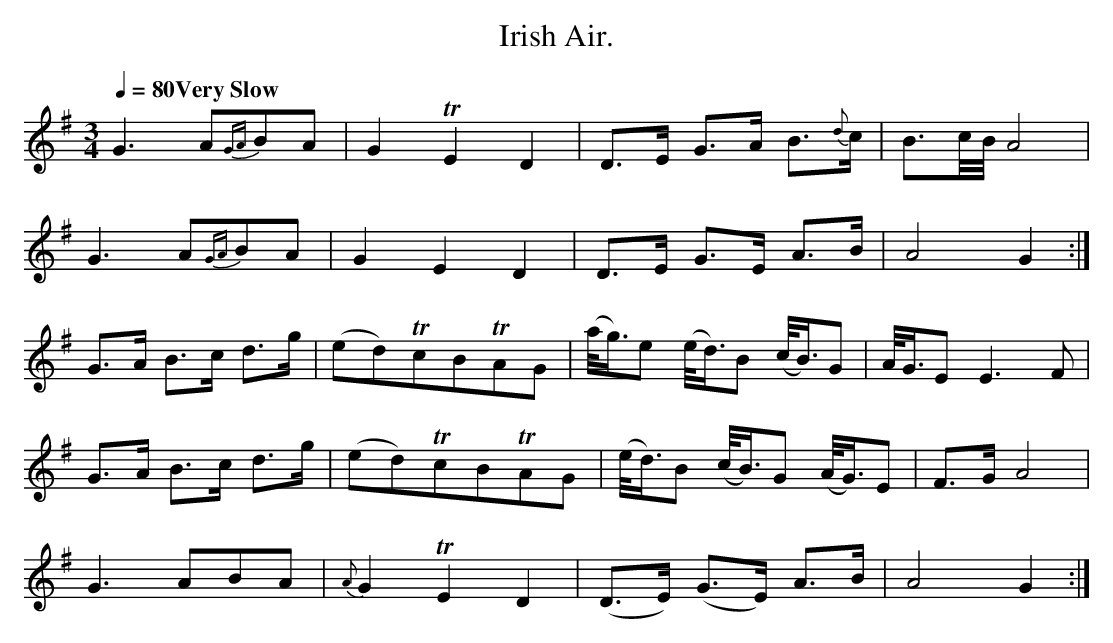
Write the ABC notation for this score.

X:1
T:Irish Air.
M:3/4
L:1/8
Q:1/4=80 "Very Slow"
K:G
G3    A{GA}BA |   G2  TE2  D2| D>E      G>A      B>{d}c |B3/c//B// A4   |
G3    A{GA}BA |   G2   E2  D2| D>E      G>E      A>B    |A4          G2:|
G>A B>c    d>g|  (ed)TcBTAG|(a/<g/)e (e/<d/)B (c/<B/)G|A/<G/E    E3 F |
G>A B>c    d>g|  (ed)TcBTAG|(e/<d/)B (c/<B/)G (A/<G/)E|F>G       A4   |
G3    ABA |{A}G2  TE2  D2|(D>E)    (G>E)     A>B    |A4          G2:|
